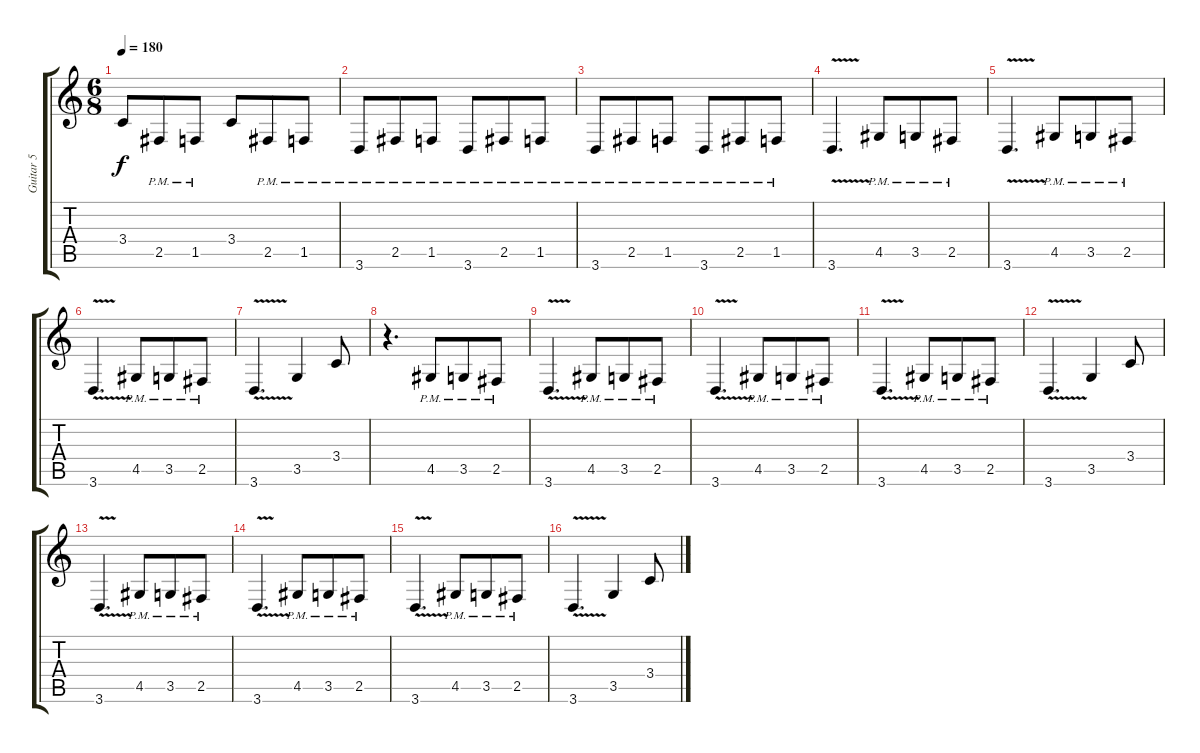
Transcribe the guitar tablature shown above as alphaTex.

\track ("Guitar 5" "Guitar 5") {instrument distortionguitar}
\staff {score tabs}
\tuning (B3 Gb3 D3 A2 E2 B1) {hide}
\ts (6 8)
\tempo 180
\clef g2
\ks c
3.4.8{dy f} 2.5{pm}.8 1.5{pm}.8 3.4.8 2.5{pm}.8 1.5{pm}.8 |
3.6{pm}.8 2.5{pm}.8 1.5{pm}.8 3.6{pm}.8 2.5{pm}.8 1.5{pm}.8 |
3.6{pm}.8 2.5{pm}.8 1.5{pm}.8 3.6{pm}.8 2.5{pm}.8 1.5{pm}.8 |
3.6{v}.4{d} 4.5{pm}.8 3.5{pm}.8 2.5{pm}.8 |
3.6{v}.4{d} 4.5{pm}.8 3.5{pm}.8 2.5{pm}.8 |
3.6{v}.4{d} 4.5{pm}.8 3.5{pm}.8 2.5{pm}.8 |
3.6{v}.4{d} 3.5.4 3.4.8 |
r.4{d} 4.5{pm}.8 3.5{pm}.8 2.5{pm}.8 |
3.6{v}.4{d} 4.5{pm}.8 3.5{pm}.8 2.5{pm}.8 |
3.6{v}.4{d} 4.5{pm}.8 3.5{pm}.8 2.5{pm}.8 |
3.6{v}.4{d} 4.5{pm}.8 3.5{pm}.8 2.5{pm}.8 |
3.6{v}.4{d} 3.5.4 3.4.8 |
3.6{v}.4{d} 4.5{pm}.8 3.5{pm}.8 2.5{pm}.8 |
3.6{v}.4{d} 4.5{pm}.8 3.5{pm}.8 2.5{pm}.8 |
3.6{v}.4{d} 4.5{pm}.8 3.5{pm}.8 2.5{pm}.8 |
3.6{v}.4{d} 3.5.4 3.4.8
